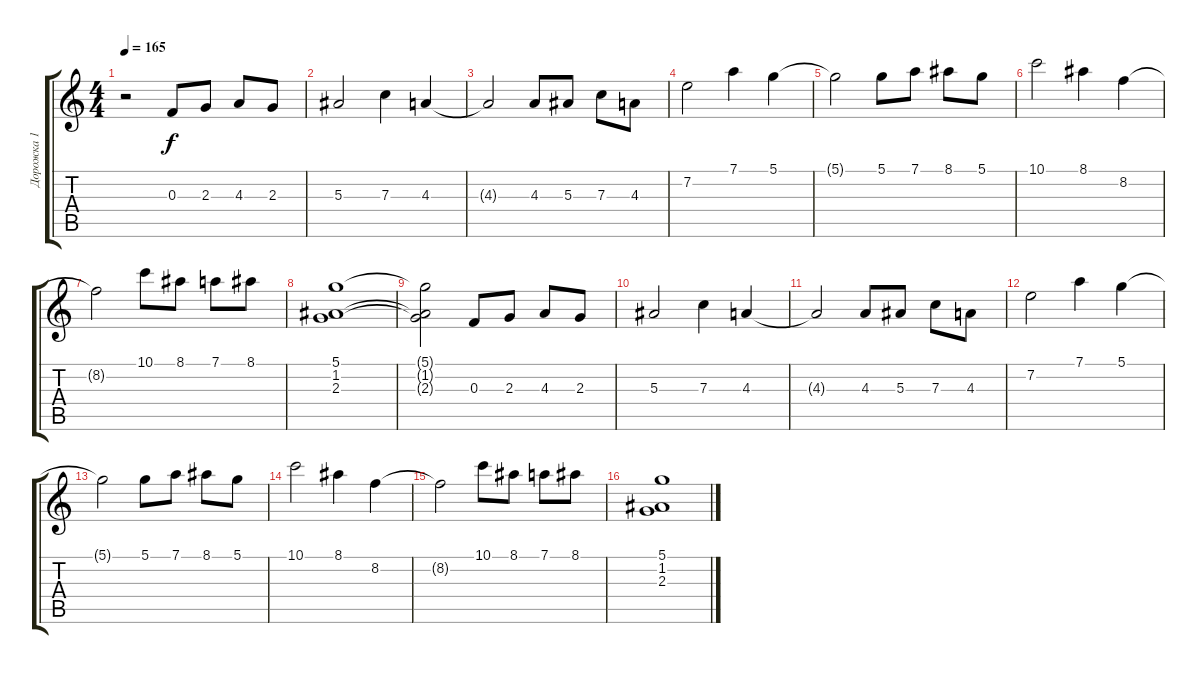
\track ("Дорожка 1" "Дорожка 1") {instrument distortionguitar}
\staff {score tabs}
\tuning (D4 A3 F3 C3 G2 D2) {hide}
\ts (4 4)
\tempo 165
\clef g2
\ks c
r.2{dy f instrument distortionguitar} 0.3.8 2.3.8 4.3.8 2.3.8 |
5.3.2 7.3.4 4.3.4 |
4.3{t}.2 4.3.8 5.3.8 7.3.8 4.3.8 |
7.2.2 7.1.4 5.1.4 |
5.1{t}.2 5.1.8 7.1.8 8.1.8 5.1.8 |
10.1.2 8.1.4 8.2.4 |
8.2{t}.2 10.1.8 8.1.8 7.1.8 8.1.8 |
(5.1 1.2 2.3).1 |
(5.1{t} 1.2{t} 2.3{t}).2 0.3.8 2.3.8 4.3.8 2.3.8 |
5.3.2 7.3.4 4.3.4 |
4.3{t}.2 4.3.8 5.3.8 7.3.8 4.3.8 |
7.2.2 7.1.4 5.1.4 |
5.1{t}.2 5.1.8 7.1.8 8.1.8 5.1.8 |
10.1.2 8.1.4 8.2.4 |
8.2{t}.2 10.1.8 8.1.8 7.1.8 8.1.8 |
(5.1 1.2 2.3).1
